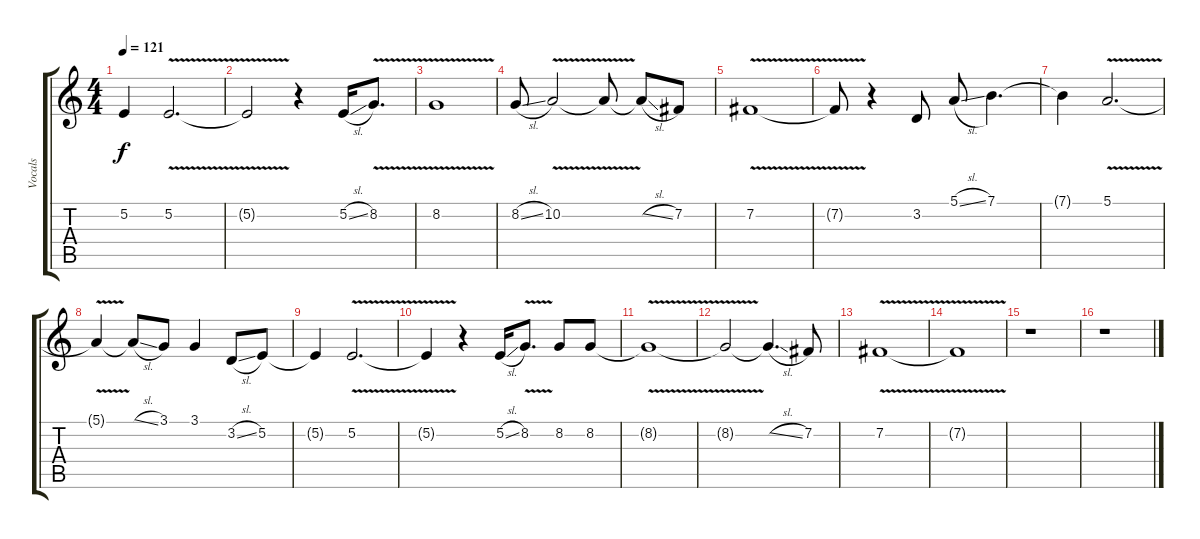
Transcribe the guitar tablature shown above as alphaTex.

\track ("Vocals" "Vocals") {instrument sopranosax}
\staff {score tabs}
\tuning (E4 B3 G3 D3 A2 E2) {hide}
\ts (4 4)
\tempo 121
\clef g2
\ks c
5.2{t}.4{dy f} 5.2{v}.2{d} |
5.2{t}.2 r.4 5.2{sl}.16 8.2{v}.8{d} |
8.2{v}.1 |
8.2{sl}.8 10.2{v}.2 10.2{t}.8 10.2{sl t}.8 7.2.8 |
7.2{v}.1 |
7.2{t}.8 r.4 3.2.8 5.1{sl}.8 7.1.4{d} |
7.1{t}.4 5.1{v}.2{d} |
5.1{t}.4 5.1{sl t}.8 3.1.8 3.1.4 3.2{sl}.8 5.2.8 |
5.2{t}.4 5.2{v}.2{d} |
5.2{t}.4 r.4 5.2{sl}.16 8.2{v}.8{d} 8.2.8 8.2.8 |
8.2{v t}.1 |
8.2{t}.2 8.2{sl t}.4{d} 7.2.8 |
7.2{v}.1{volume 4} |
7.2{t}.1 |
r.1 |
r.1
